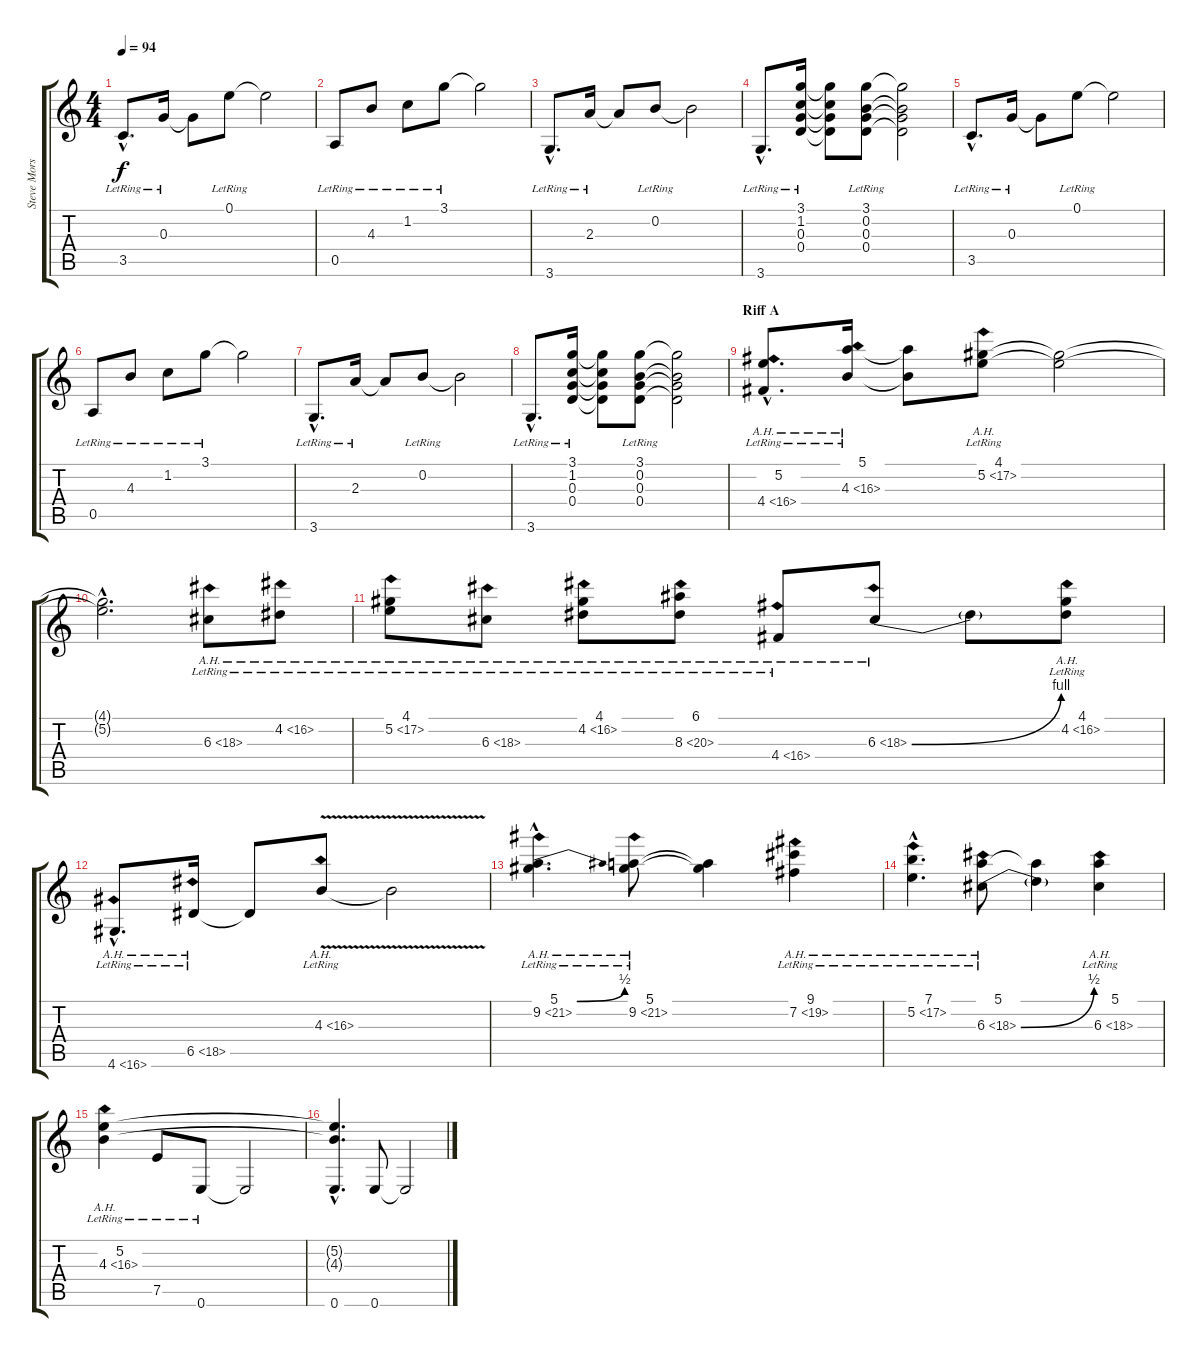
\track ("Steve Morse Guitar I" "Steve Mors") {instrument electricguitarclean}
\staff {score tabs}
\tuning (E4 B3 G3 D3 A2 E2) {hide}
\ts (4 4)
\tempo 94
\clef g2
\ks c
3.5{hac lr}.8{d dy f} 0.3{lr}.16 0.3{t}.8 0.1{lr}.8 0.1{t}.2 |
0.5{lr}.8 4.3{lr}.8 1.2{lr}.8 3.1{lr}.8 3.1{t}.2 |
3.6{hac lr}.8{d} 2.3{lr}.16 2.3{t}.8 0.2{lr}.8 0.2{t}.2 |
3.6{hac lr}.8{d} (3.1{lr} 1.2{lr} 0.3{lr} 0.4{lr}).16 (3.1{t} 1.2{t} 0.3{t} 0.4{t}).8 (3.1{lr} 0.2{lr} 0.3{lr} 0.4{lr}).8 (3.1{t} 0.2{t} 0.3{t} 0.4{t}).2 |
3.5{hac lr}.8{d} 0.3{lr}.16 0.3{t}.8 0.1{lr}.8 0.1{t}.2 |
0.5{lr}.8 4.3{lr}.8 1.2{lr}.8 3.1{lr}.8 3.1{t}.2 |
3.6{hac lr}.8{d} 2.3{lr}.16 2.3{t}.8 0.2{lr}.8 0.2{t}.2 |
3.6{hac lr}.8{d} (3.1{lr} 1.2{lr} 0.3{lr} 0.4{lr}).16 (3.1{t} 1.2{t} 0.3{t} 0.4{t}).8 (3.1 0.2{lr} 0.3{lr} 0.4{lr}).8 (3.1{t} 0.2{t} 0.3{t} 0.4{t}).2 |
\section ("" "Riff A")
(5.2{hac lr} 4.4{ah 12 hac lr}).8{d} (5.1{lr} 4.3{ah 12 lr}).16 (5.1{t} 4.3{t}).8 (4.1{lr} 5.2{ah 12 lr}).8 (4.1{t} 5.2{t}).2 |
(4.1{hac t} 5.2{hac t}).2{d} 6.3{ah 12 lr}.8 4.2{ah 12 lr}.8 |
(4.1{lr} 5.2{ah 12 lr}).8 6.3{ah 12 lr}.8 (4.1{lr} 4.2{ah 12 lr}).8 (6.1{lr} 8.3{ah 12 lr}).8 4.4{ah 12 lr}.8 6.3{be (bend 0 0 60 4) ah 12}.8 6.3{t}.8 (4.1{lr} 4.2{ah 12 lr}).8 |
4.6{ah 12 hac lr}.8{d} 6.5{ah 12 lr}.16 6.5{t}.8 4.3{ah 12 v lr}.8 4.3{t}.2 |
(5.1{be (bend 0 0 60 2) hac} 9.2{ah 12 hac lr}).4{d} (5.1{lr} 9.2{ah 12 lr}).8 (5.1{t} 9.2{t}).4 (9.1{lr} 7.2{ah 12 lr}).4 |
(7.1{hac lr} 5.2{ah 12 hac lr}).4{d} (5.1{lr} 6.3{be (bend 0 0 60 2) ah 12}).8 (5.1{t} 6.3{t}).4 (5.1{lr} 6.3{ah 12 lr}).4 |
(5.2{lr} 4.3{ah 12 lr}).4 7.5{lr}.8 0.6{lr}.8 0.6{t}.2 |
(5.2{hac t} 4.3{hac t} 0.6{hac}).4{d} 0.6.8 0.6{t}.2
